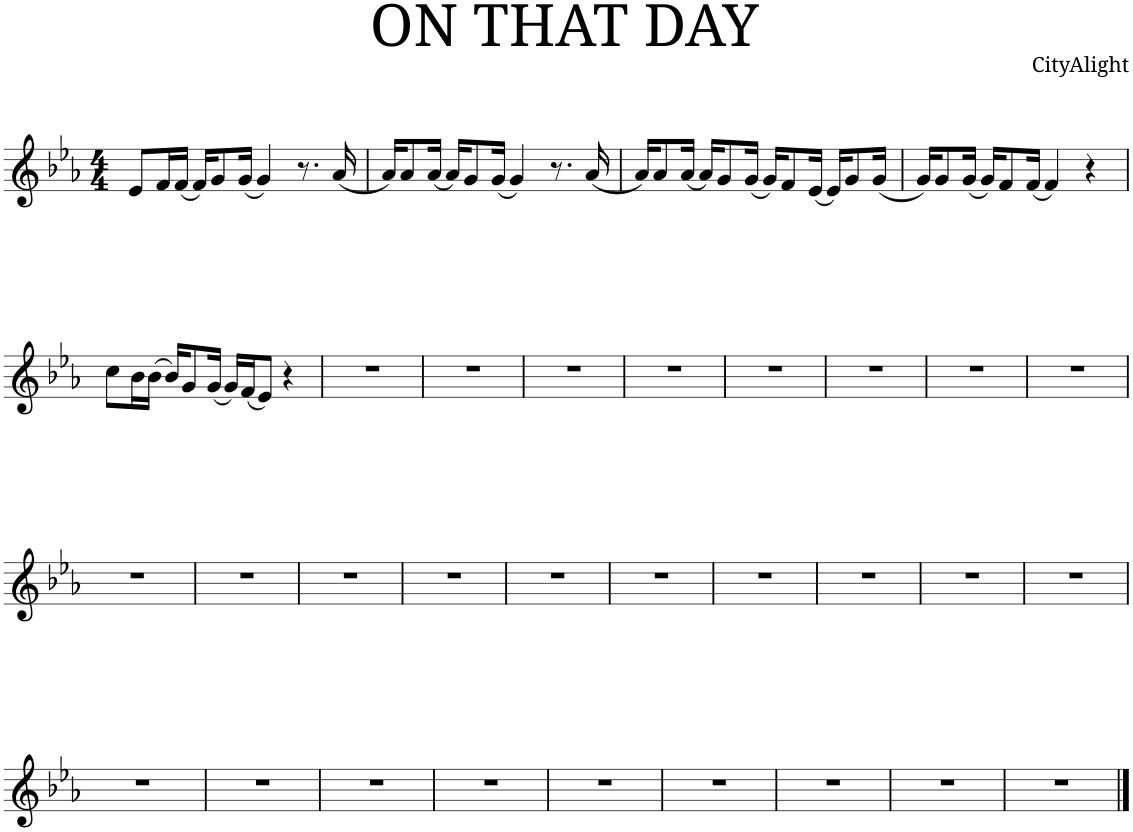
**kern
*part1
*staff1
*I"Piano
*I'Pno.
*clefG2
*k[b-e-a-]
*M4/4
=1
8e-/L
16f/L
(16f/JJ
16f/KL)
8g/
(16g/Jk
4g/)
8.r
(16a-/
=2
16a-/KL)
8a-/
(16a-/Jk
16a-/KL)
8g/
(16g/Jk
4g/)
8.r
(16a-/
=3
16a-/KL)
8a-/
(16a-/Jk
16a-/KL)
8g/
(16g/Jk
16g/KL)
8f/
(16e-/Jk
16e-/KL)
8g/
(16g/Jk
=4
16g/KL)
8g/
(16g/Jk
16g/KL)
8f/
(16f/Jk
4f/)
4r
!!LO:LB:g=z
=5
8cc\L
16b-\L
(16b-\JJ
16b-/KL)
8g/
(16g/Jk
16g/LL)
(16f/J
8e-/J)
4r
=6
1r
=7
1r
=8
1r
=9
1r
=10
1r
=11
1r
=12
1r
=13
1r
!!LO:LB:g=z
=14
1r
=15
1r
=16
1r
=17
1r
=18
1r
=19
1r
=20
1r
=21
1r
=22
1r
=23
1r
!!LO:LB:g=z
=24
1r
=25
1r
=26
1r
=27
1r
=28
1r
=29
1r
=30
1r
=31
1r
=32
1r
==
*-
